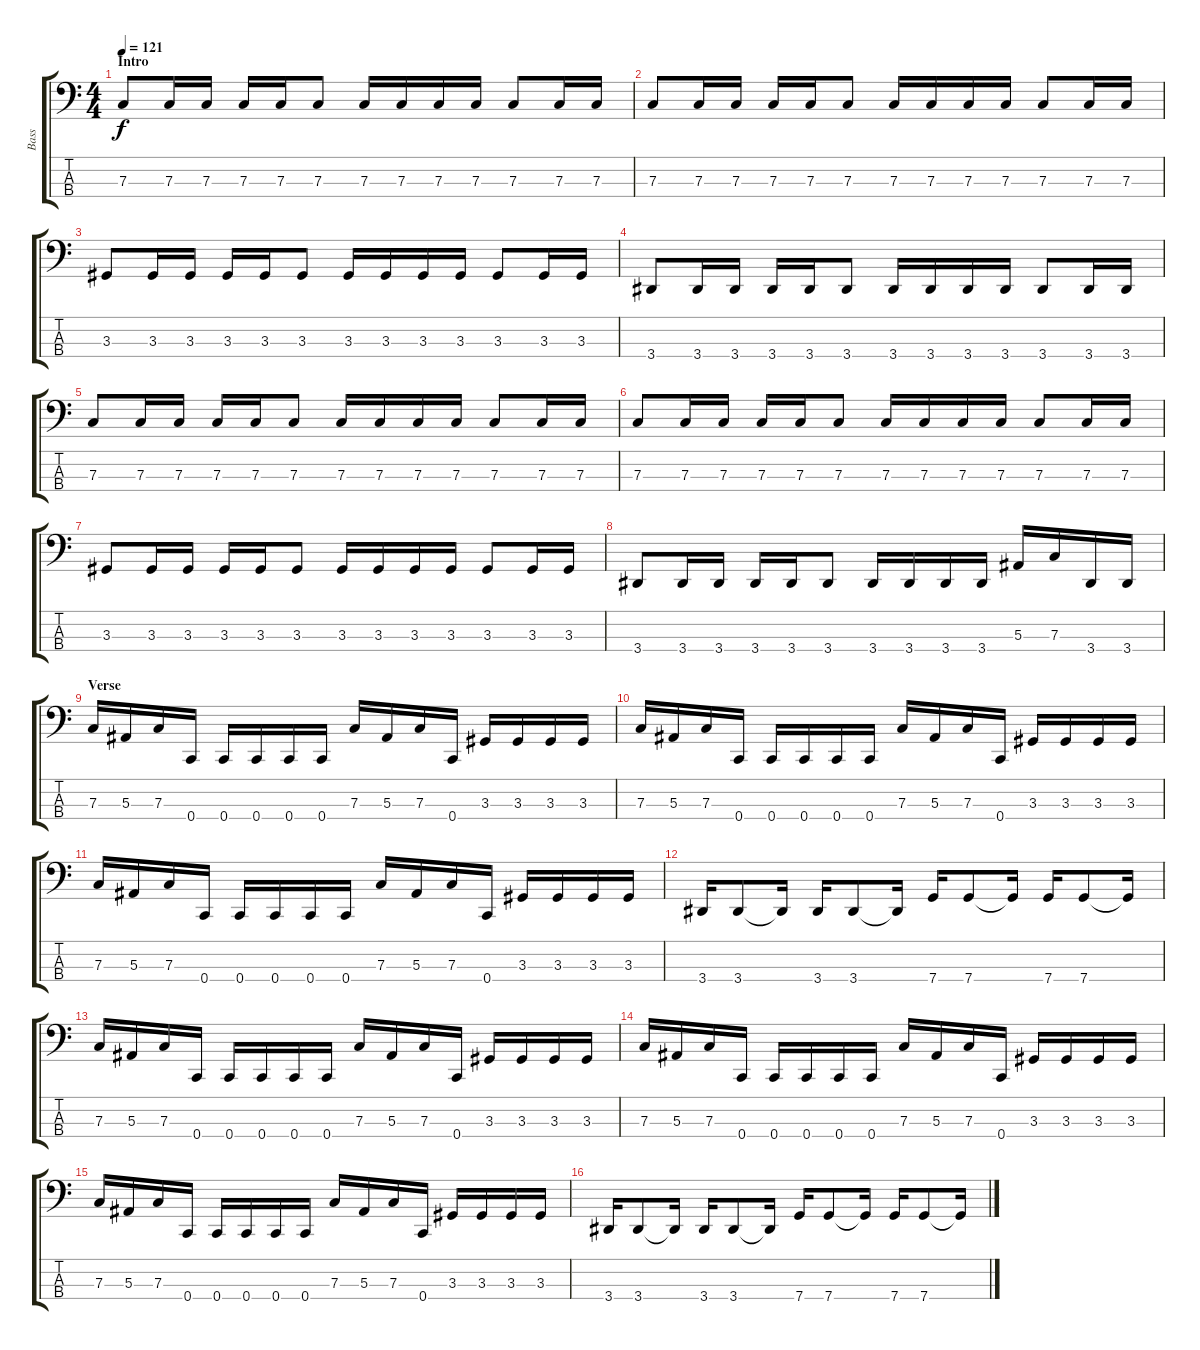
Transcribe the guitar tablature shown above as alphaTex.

\track ("Bass" "Bass") {instrument electricbasspick}
\staff {score tabs}
\tuning (Eb2 Bb1 F1 C1) {hide}
\ts (4 4)
\section ("" "Intro")
\tempo 121
\clef f4
\ks c
7.3.8{dy f instrument electricbasspick} 7.3.16 7.3.16 7.3.16 7.3.16 7.3.8 7.3.16 7.3.16 7.3.16 7.3.16 7.3.8 7.3.16 7.3.16 |
7.3.8 7.3.16 7.3.16 7.3.16 7.3.16 7.3.8 7.3.16 7.3.16 7.3.16 7.3.16 7.3.8 7.3.16 7.3.16 |
3.3.8 3.3.16 3.3.16 3.3.16 3.3.16 3.3.8 3.3.16 3.3.16 3.3.16 3.3.16 3.3.8 3.3.16 3.3.16 |
3.4.8 3.4.16 3.4.16 3.4.16 3.4.16 3.4.8 3.4.16 3.4.16 3.4.16 3.4.16 3.4.8 3.4.16 3.4.16 |
7.3.8 7.3.16 7.3.16 7.3.16 7.3.16 7.3.8 7.3.16 7.3.16 7.3.16 7.3.16 7.3.8 7.3.16 7.3.16 |
7.3.8 7.3.16 7.3.16 7.3.16 7.3.16 7.3.8 7.3.16 7.3.16 7.3.16 7.3.16 7.3.8 7.3.16 7.3.16 |
3.3.8 3.3.16 3.3.16 3.3.16 3.3.16 3.3.8 3.3.16 3.3.16 3.3.16 3.3.16 3.3.8 3.3.16 3.3.16 |
3.4.8 3.4.16 3.4.16 3.4.16 3.4.16 3.4.8 3.4.16 3.4.16 3.4.16 3.4.16 5.3.16 7.3.16 3.4.16 3.4.16 |
\section ("" "Verse")
7.3.16 5.3.16 7.3.16 0.4.16 0.4.16 0.4.16 0.4.16 0.4.16 7.3.16 5.3.16 7.3.16 0.4.16 3.3.16 3.3.16 3.3.16 3.3.16 |
7.3.16 5.3.16 7.3.16 0.4.16 0.4.16 0.4.16 0.4.16 0.4.16 7.3.16 5.3.16 7.3.16 0.4.16 3.3.16 3.3.16 3.3.16 3.3.16 |
7.3.16 5.3.16 7.3.16 0.4.16 0.4.16 0.4.16 0.4.16 0.4.16 7.3.16 5.3.16 7.3.16 0.4.16 3.3.16 3.3.16 3.3.16 3.3.16 |
3.4.16 3.4.8 3.4{t}.16 3.4.16 3.4.8 3.4{t}.16 7.4.16 7.4.8 7.4{t}.16 7.4.16 7.4.8 7.4{t}.16 |
7.3.16 5.3.16 7.3.16 0.4.16 0.4.16 0.4.16 0.4.16 0.4.16 7.3.16 5.3.16 7.3.16 0.4.16 3.3.16 3.3.16 3.3.16 3.3.16 |
7.3.16 5.3.16 7.3.16 0.4.16 0.4.16 0.4.16 0.4.16 0.4.16 7.3.16 5.3.16 7.3.16 0.4.16 3.3.16 3.3.16 3.3.16 3.3.16 |
7.3.16 5.3.16 7.3.16 0.4.16 0.4.16 0.4.16 0.4.16 0.4.16 7.3.16 5.3.16 7.3.16 0.4.16 3.3.16 3.3.16 3.3.16 3.3.16 |
3.4.16 3.4.8 3.4{t}.16 3.4.16 3.4.8 3.4{t}.16 7.4.16 7.4.8 7.4{t}.16 7.4.16 7.4.8 7.4{t}.16
